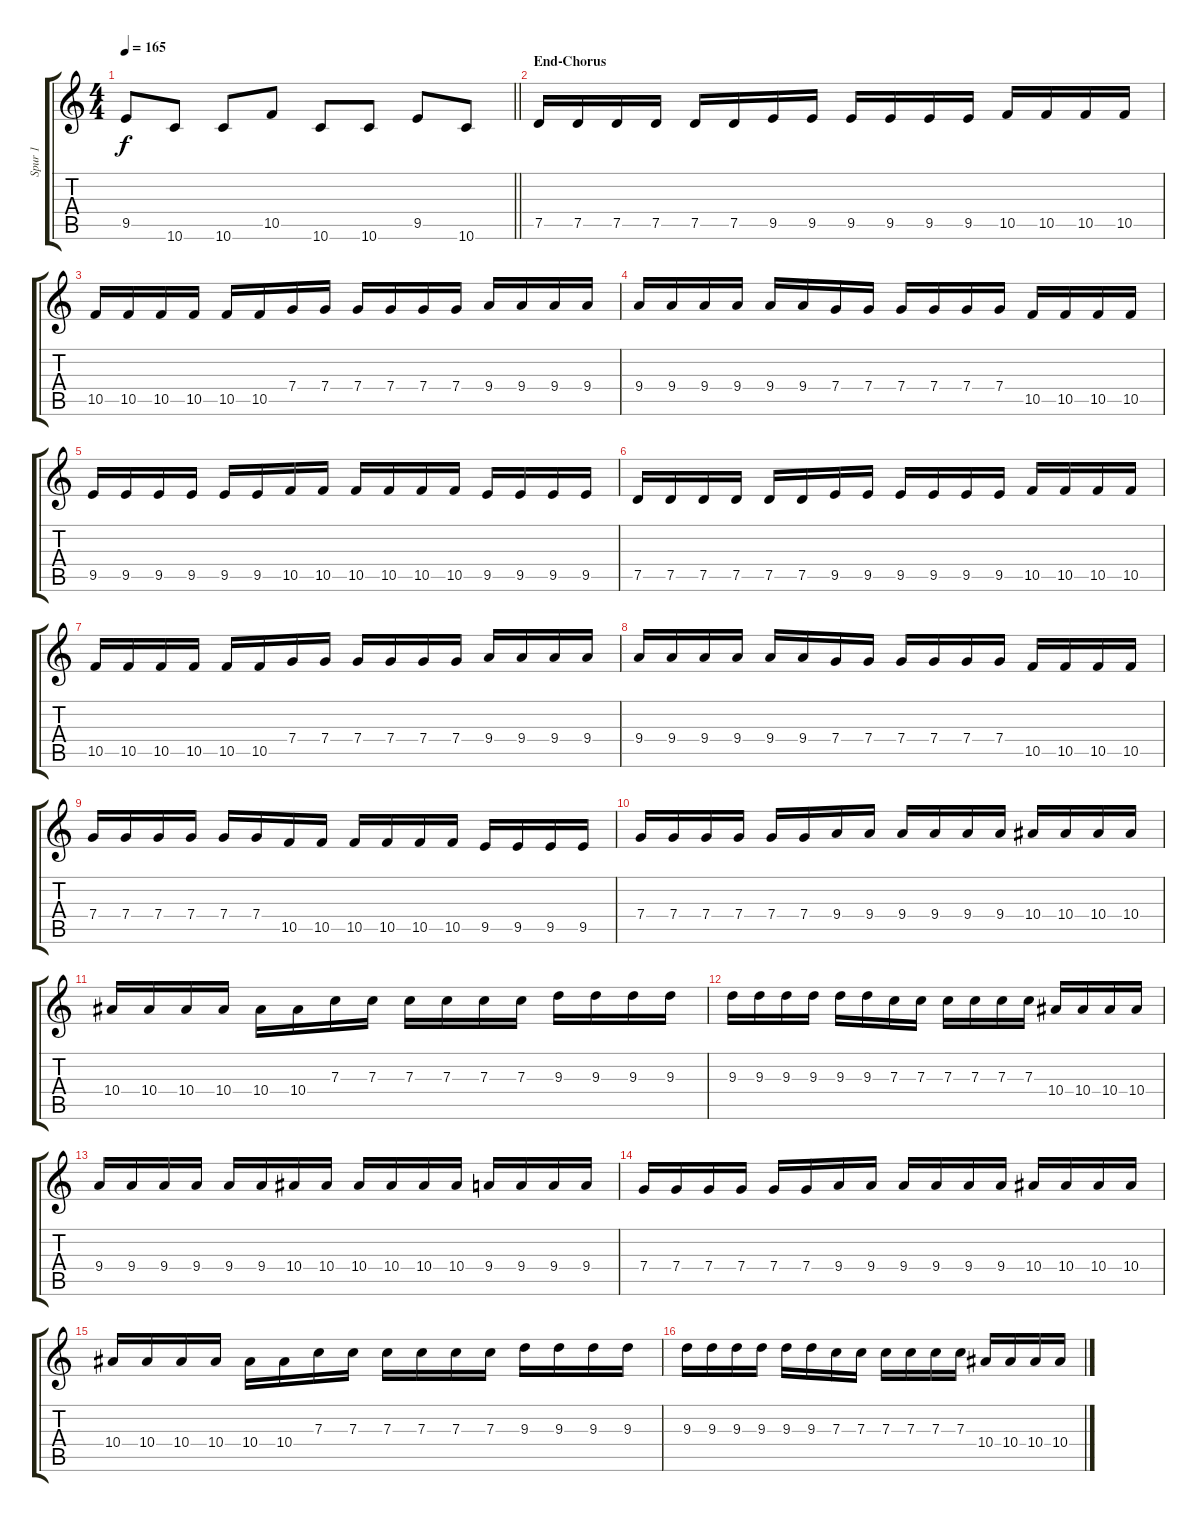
\track ("Spur 1" "Spur 1") {instrument distortionguitar}
\staff {score tabs}
\tuning (D4 A3 F3 C3 G2 D2) {hide}
\ts (4 4)
\tempo 165
\clef g2
\barLineRight lightlight
\ks c
9.5.8{dy f} 10.6.8 10.6.8 10.5.8 10.6.8 10.6.8 9.5.8 10.6.8 |
\section ("" "End-Chorus ")
7.5.16 7.5.16 7.5.16 7.5.16 7.5.16 7.5.16 9.5.16 9.5.16 9.5.16 9.5.16 9.5.16 9.5.16 10.5.16 10.5.16 10.5.16 10.5.16 |
10.5.16 10.5.16 10.5.16 10.5.16 10.5.16 10.5.16 7.4.16 7.4.16 7.4.16 7.4.16 7.4.16 7.4.16 9.4.16 9.4.16 9.4.16 9.4.16 |
9.4.16 9.4.16 9.4.16 9.4.16 9.4.16 9.4.16 7.4.16 7.4.16 7.4.16 7.4.16 7.4.16 7.4.16 10.5.16 10.5.16 10.5.16 10.5.16 |
9.5.16 9.5.16 9.5.16 9.5.16 9.5.16 9.5.16 10.5.16 10.5.16 10.5.16 10.5.16 10.5.16 10.5.16 9.5.16 9.5.16 9.5.16 9.5.16 |
7.5.16 7.5.16 7.5.16 7.5.16 7.5.16 7.5.16 9.5.16 9.5.16 9.5.16 9.5.16 9.5.16 9.5.16 10.5.16 10.5.16 10.5.16 10.5.16 |
10.5.16 10.5.16 10.5.16 10.5.16 10.5.16 10.5.16 7.4.16 7.4.16 7.4.16 7.4.16 7.4.16 7.4.16 9.4.16 9.4.16 9.4.16 9.4.16 |
9.4.16 9.4.16 9.4.16 9.4.16 9.4.16 9.4.16 7.4.16 7.4.16 7.4.16 7.4.16 7.4.16 7.4.16 10.5.16 10.5.16 10.5.16 10.5.16 |
7.4.16 7.4.16 7.4.16 7.4.16 7.4.16 7.4.16 10.5.16 10.5.16 10.5.16 10.5.16 10.5.16 10.5.16 9.5.16 9.5.16 9.5.16 9.5.16 |
7.4.16 7.4.16 7.4.16 7.4.16 7.4.16 7.4.16 9.4.16 9.4.16 9.4.16 9.4.16 9.4.16 9.4.16 10.4.16 10.4.16 10.4.16 10.4.16 |
10.4.16 10.4.16 10.4.16 10.4.16 10.4.16 10.4.16 7.3.16 7.3.16 7.3.16 7.3.16 7.3.16 7.3.16 9.3.16 9.3.16 9.3.16 9.3.16 |
9.3.16 9.3.16 9.3.16 9.3.16 9.3.16 9.3.16 7.3.16 7.3.16 7.3.16 7.3.16 7.3.16 7.3.16 10.4.16 10.4.16 10.4.16 10.4.16 |
9.4.16 9.4.16 9.4.16 9.4.16 9.4.16 9.4.16 10.4.16 10.4.16 10.4.16 10.4.16 10.4.16 10.4.16 9.4.16 9.4.16 9.4.16 9.4.16 |
7.4.16 7.4.16 7.4.16 7.4.16 7.4.16 7.4.16 9.4.16 9.4.16 9.4.16 9.4.16 9.4.16 9.4.16 10.4.16 10.4.16 10.4.16 10.4.16 |
10.4.16 10.4.16 10.4.16 10.4.16 10.4.16 10.4.16 7.3.16 7.3.16 7.3.16 7.3.16 7.3.16 7.3.16 9.3.16 9.3.16 9.3.16 9.3.16 |
9.3.16 9.3.16 9.3.16 9.3.16 9.3.16 9.3.16 7.3.16 7.3.16 7.3.16 7.3.16 7.3.16 7.3.16 10.4.16 10.4.16 10.4.16 10.4.16
